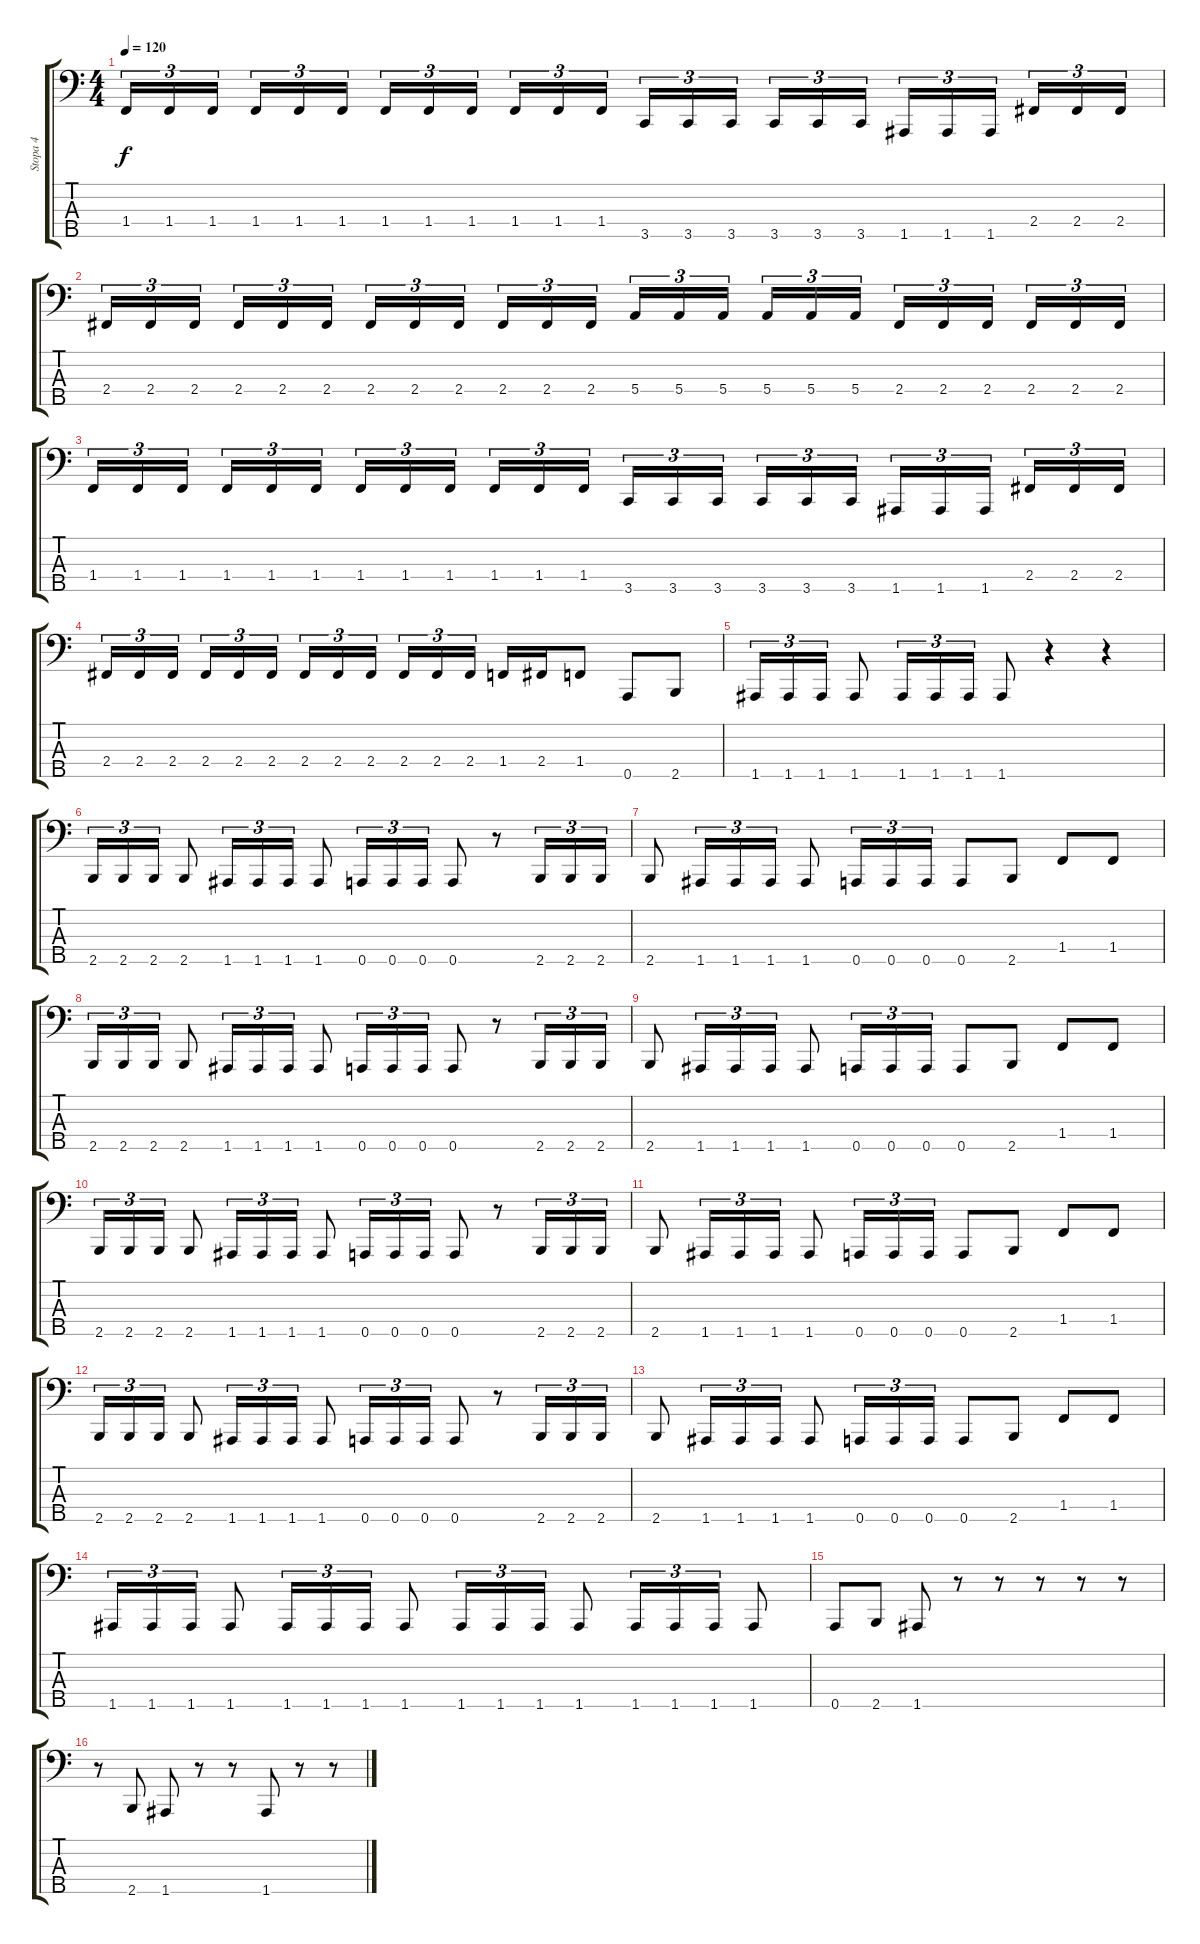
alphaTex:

\track ("Stopa 4" "Stopa 4") {instrument electricbasspick}
\staff {score tabs}
\tuning (G2 D2 A1 E1 A0) {hide}
\ts (4 4)
\tempo 120
\clef f4
\ks c
1.4.16{tu (3 2) dy f} 1.4.16{tu (3 2)} 1.4.16{tu (3 2) beam splitsecondary} 1.4.16{tu (3 2)} 1.4.16{tu (3 2)} 1.4.16{tu (3 2)} 1.4.16{tu (3 2)} 1.4.16{tu (3 2)} 1.4.16{tu (3 2) beam splitsecondary} 1.4.16{tu (3 2)} 1.4.16{tu (3 2)} 1.4.16{tu (3 2)} 3.5.16{tu (3 2)} 3.5.16{tu (3 2)} 3.5.16{tu (3 2) beam splitsecondary} 3.5.16{tu (3 2)} 3.5.16{tu (3 2)} 3.5.16{tu (3 2)} 1.5.16{tu (3 2)} 1.5.16{tu (3 2)} 1.5.16{tu (3 2) beam splitsecondary} 2.4.16{tu (3 2)} 2.4.16{tu (3 2)} 2.4.16{tu (3 2)} |
2.4.16{tu (3 2)} 2.4.16{tu (3 2)} 2.4.16{tu (3 2) beam splitsecondary} 2.4.16{tu (3 2)} 2.4.16{tu (3 2)} 2.4.16{tu (3 2)} 2.4.16{tu (3 2)} 2.4.16{tu (3 2)} 2.4.16{tu (3 2) beam splitsecondary} 2.4.16{tu (3 2)} 2.4.16{tu (3 2)} 2.4.16{tu (3 2)} 5.4.16{tu (3 2)} 5.4.16{tu (3 2)} 5.4.16{tu (3 2) beam splitsecondary} 5.4.16{tu (3 2)} 5.4.16{tu (3 2)} 5.4.16{tu (3 2)} 2.4.16{tu (3 2)} 2.4.16{tu (3 2)} 2.4.16{tu (3 2) beam splitsecondary} 2.4.16{tu (3 2)} 2.4.16{tu (3 2)} 2.4.16{tu (3 2)} |
1.4.16{tu (3 2)} 1.4.16{tu (3 2)} 1.4.16{tu (3 2) beam splitsecondary} 1.4.16{tu (3 2)} 1.4.16{tu (3 2)} 1.4.16{tu (3 2)} 1.4.16{tu (3 2)} 1.4.16{tu (3 2)} 1.4.16{tu (3 2) beam splitsecondary} 1.4.16{tu (3 2)} 1.4.16{tu (3 2)} 1.4.16{tu (3 2)} 3.5.16{tu (3 2)} 3.5.16{tu (3 2)} 3.5.16{tu (3 2) beam splitsecondary} 3.5.16{tu (3 2)} 3.5.16{tu (3 2)} 3.5.16{tu (3 2)} 1.5.16{tu (3 2)} 1.5.16{tu (3 2)} 1.5.16{tu (3 2) beam splitsecondary} 2.4.16{tu (3 2)} 2.4.16{tu (3 2)} 2.4.16{tu (3 2)} |
2.4.16{tu (3 2)} 2.4.16{tu (3 2)} 2.4.16{tu (3 2) beam splitsecondary} 2.4.16{tu (3 2)} 2.4.16{tu (3 2)} 2.4.16{tu (3 2)} 2.4.16{tu (3 2)} 2.4.16{tu (3 2)} 2.4.16{tu (3 2) beam splitsecondary} 2.4.16{tu (3 2)} 2.4.16{tu (3 2)} 2.4.16{tu (3 2)} 1.4.16 2.4.16 1.4.8 0.5.8 2.5.8 |
1.5.16{tu (3 2)} 1.5.16{tu (3 2)} 1.5.16{tu (3 2)} 1.5.8 1.5.16{tu (3 2)} 1.5.16{tu (3 2)} 1.5.16{tu (3 2)} 1.5.8 r.4 r.4 |
2.5.16{tu (3 2)} 2.5.16{tu (3 2)} 2.5.16{tu (3 2)} 2.5.8 1.5.16{tu (3 2)} 1.5.16{tu (3 2)} 1.5.16{tu (3 2)} 1.5.8 0.5.16{tu (3 2)} 0.5.16{tu (3 2)} 0.5.16{tu (3 2)} 0.5.8 r.8 2.5.16{tu (3 2)} 2.5.16{tu (3 2)} 2.5.16{tu (3 2)} |
2.5.8 1.5.16{tu (3 2)} 1.5.16{tu (3 2)} 1.5.16{tu (3 2)} 1.5.8 0.5.16{tu (3 2)} 0.5.16{tu (3 2)} 0.5.16{tu (3 2)} 0.5.8 2.5.8 1.4.8 1.4.8 |
2.5.16{tu (3 2)} 2.5.16{tu (3 2)} 2.5.16{tu (3 2)} 2.5.8 1.5.16{tu (3 2)} 1.5.16{tu (3 2)} 1.5.16{tu (3 2)} 1.5.8 0.5.16{tu (3 2)} 0.5.16{tu (3 2)} 0.5.16{tu (3 2)} 0.5.8 r.8 2.5.16{tu (3 2)} 2.5.16{tu (3 2)} 2.5.16{tu (3 2)} |
2.5.8 1.5.16{tu (3 2)} 1.5.16{tu (3 2)} 1.5.16{tu (3 2)} 1.5.8 0.5.16{tu (3 2)} 0.5.16{tu (3 2)} 0.5.16{tu (3 2)} 0.5.8 2.5.8 1.4.8 1.4.8 |
2.5.16{tu (3 2)} 2.5.16{tu (3 2)} 2.5.16{tu (3 2)} 2.5.8 1.5.16{tu (3 2)} 1.5.16{tu (3 2)} 1.5.16{tu (3 2)} 1.5.8 0.5.16{tu (3 2)} 0.5.16{tu (3 2)} 0.5.16{tu (3 2)} 0.5.8 r.8 2.5.16{tu (3 2)} 2.5.16{tu (3 2)} 2.5.16{tu (3 2)} |
2.5.8 1.5.16{tu (3 2)} 1.5.16{tu (3 2)} 1.5.16{tu (3 2)} 1.5.8 0.5.16{tu (3 2)} 0.5.16{tu (3 2)} 0.5.16{tu (3 2)} 0.5.8 2.5.8 1.4.8 1.4.8 |
2.5.16{tu (3 2)} 2.5.16{tu (3 2)} 2.5.16{tu (3 2)} 2.5.8 1.5.16{tu (3 2)} 1.5.16{tu (3 2)} 1.5.16{tu (3 2)} 1.5.8 0.5.16{tu (3 2)} 0.5.16{tu (3 2)} 0.5.16{tu (3 2)} 0.5.8 r.8 2.5.16{tu (3 2)} 2.5.16{tu (3 2)} 2.5.16{tu (3 2)} |
2.5.8 1.5.16{tu (3 2)} 1.5.16{tu (3 2)} 1.5.16{tu (3 2)} 1.5.8 0.5.16{tu (3 2)} 0.5.16{tu (3 2)} 0.5.16{tu (3 2)} 0.5.8 2.5.8 1.4.8 1.4.8 |
1.5.16{tu (3 2)} 1.5.16{tu (3 2)} 1.5.16{tu (3 2)} 1.5.8 1.5.16{tu (3 2)} 1.5.16{tu (3 2)} 1.5.16{tu (3 2)} 1.5.8 1.5.16{tu (3 2)} 1.5.16{tu (3 2)} 1.5.16{tu (3 2)} 1.5.8 1.5.16{tu (3 2)} 1.5.16{tu (3 2)} 1.5.16{tu (3 2)} 1.5.8 |
0.5.8 2.5.8 1.5.8 r.8 r.8 r.8 r.8 r.8 |
r.8 2.5.8 1.5.8 r.8 r.8 1.5.8 r.8 r.8
